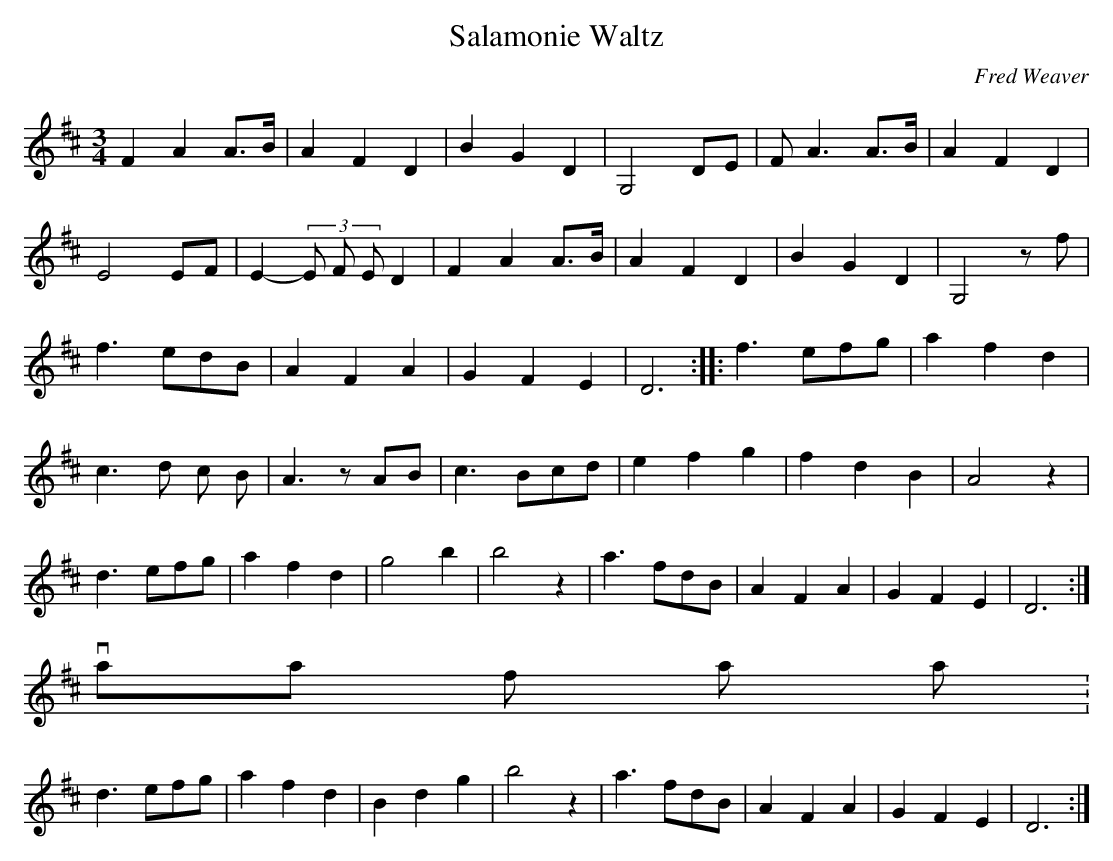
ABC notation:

X:1
T:Salamonie Waltz
M:3/4
L:1/8
C:Fred Weaver
K:D
F2A2 A>B|A2F2D2|B2 G2 D2|G,4 DE|FA3 A>B|A2 F2 D2|
E4 EF|E2-(3E F ED2|F2A2 A>B|A2 F2 D2|B2 G2 D2|G,4zf|
f3 edB|A2F2A2|G2F2E2|D6::f3 efg|a2f2d2|
c3 d c B|A3zAB|c3 Bcd|e2f2g2|f2d2B2|A4z2|
d3 efg|a2f2d2|g4b2|b4z2|a3fdB|A2F2A2|G2F2E2|D6:|
variant of last part:
d3 efg|a2f2d2|B2d2g2|b4z2|a3fdB|A2F2A2|G2F2E2|D6:|
^^^^^^
